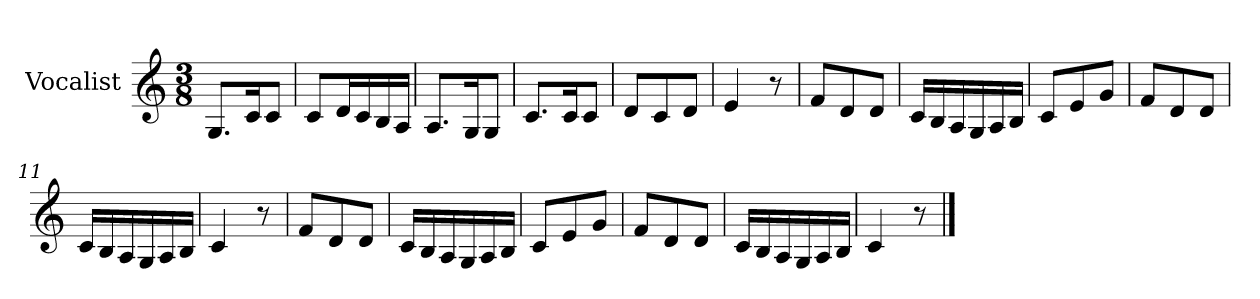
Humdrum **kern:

**kern
*part1
*staff1
*I"Vocalist
*k[]
*C:
*M3/8
=1
8.GL
16cK
8cJ
=2
8cL
16dL
16c
16B
16AJJ
=3
8.AL
16GK
8GJ
=4
8.cL
16cK
8cJ
=5
8dL
8c
8dJ
=6
4e
8r
=7
8fL
8d
8dJ
=8
16cLL
16B
16A
16G
16A
16BJJ
=9
8cL
8e
8gJ
=10
8fL
8d
8dJ
=11
16cLL
16B
16A
16G
16A
16BJJ
=12
4c
8r
=13
8fL
8d
8dJ
=14
16cLL
16B
16A
16G
16A
16BJJ
=15
8cL
8e
8gJ
=16
8fL
8d
8dJ
=17
16cLL
16B
16A
16G
16A
16BJJ
=18
4c
8r
==
*-
